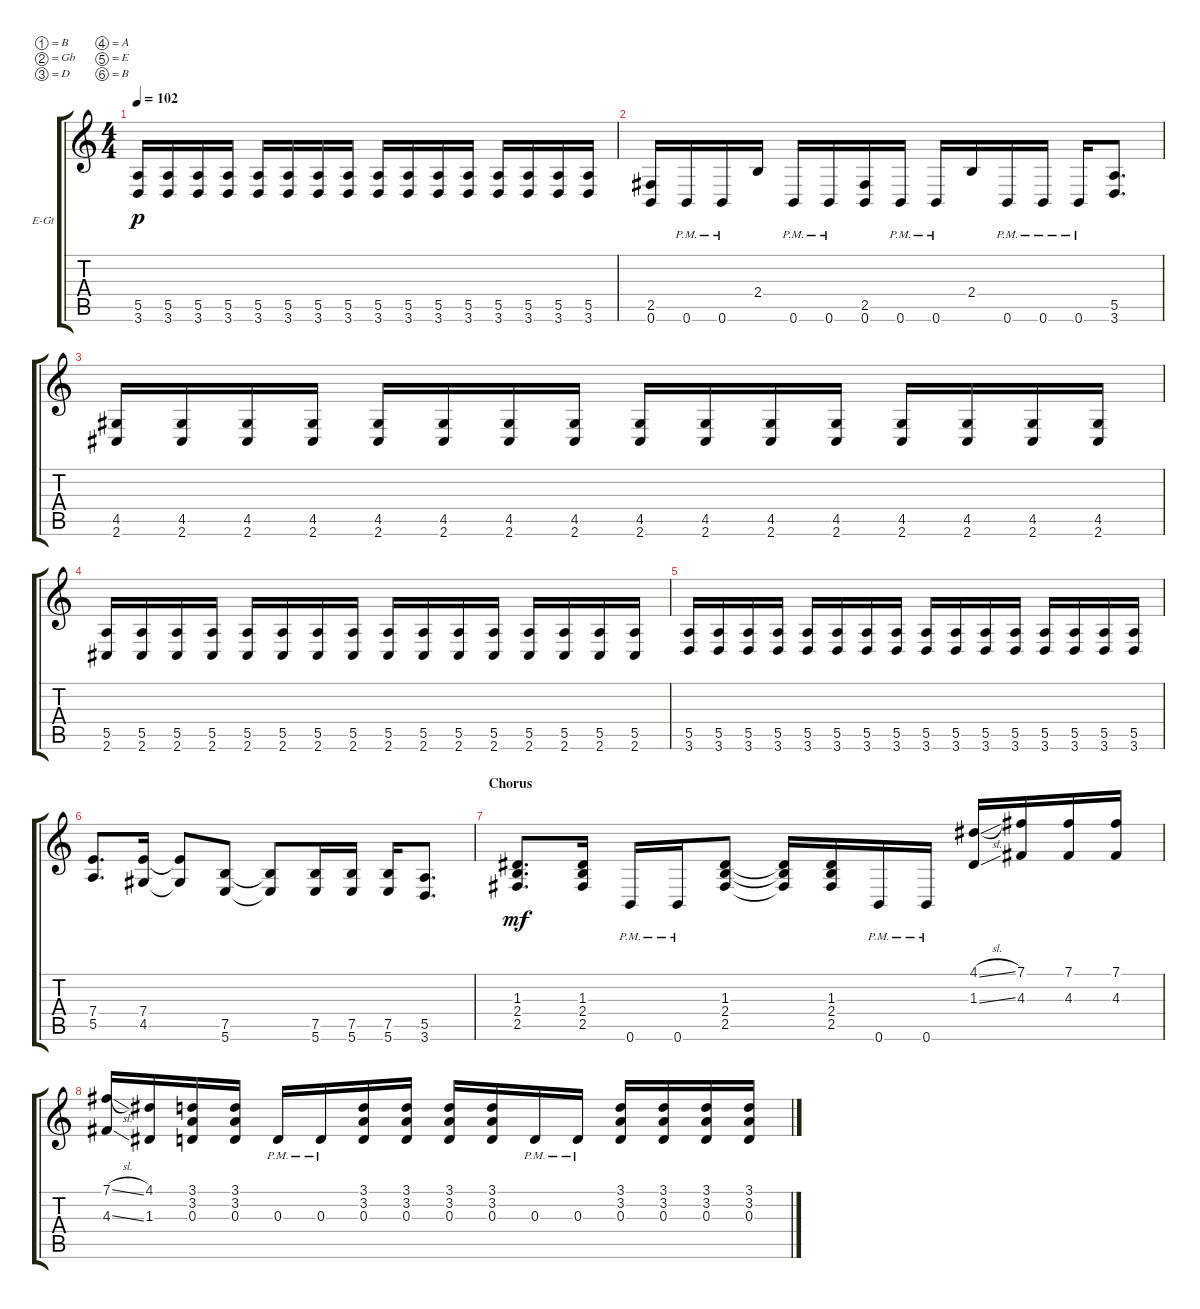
\bracketExtendMode groupsimilarinstruments
\firstSystemTrackNameOrientation horizontal
\otherSystemsTrackNameOrientation horizontal
\track ("Electric Guitar 1" "E-Gt") {instrument distortionguitar}
\staff {score tabs}
\tuning (B3 Gb3 D3 A2 E2 B1)
\ts (4 4)
\tempo 102
\clef g2
\ks c
(5.5 3.6).16{dy p} (5.5 3.6).16 (5.5 3.6).16 (5.5 3.6).16 (5.5 3.6).16 (5.5 3.6).16 (5.5 3.6).16 (5.5 3.6).16 (5.5 3.6).16 (5.5 3.6).16 (5.5 3.6).16 (5.5 3.6).16 (5.5 3.6).16 (5.5 3.6).16 (5.5 3.6).16 (5.5 3.6).16 |
(0.6 2.5).16 0.6{pm}.16 0.6{pm}.16 2.4.16 0.6{pm}.16 0.6{pm}.16 (0.6 2.5).16 0.6{pm}.16 0.6{pm}.16 2.4.16 0.6{pm}.16 0.6{pm}.16 0.6{pm}.16 (3.6 5.5).8{d} |
(2.6 4.5).16 (4.5 2.6).16 (4.5 2.6).16 (4.5 2.6).16 (2.6 4.5).16 (4.5 2.6).16 (4.5 2.6).16 (4.5 2.6).16 (2.6 4.5).16 (4.5 2.6).16 (4.5 2.6).16 (4.5 2.6).16 (2.6 4.5).16 (4.5 2.6).16 (4.5 2.6).16 (4.5 2.6).16 |
(2.6 5.5).16 (5.5 2.6).16 (5.5 2.6).16 (5.5 2.6).16 (2.6 5.5).16 (5.5 2.6).16 (5.5 2.6).16 (5.5 2.6).16 (2.6 5.5).16 (5.5 2.6).16 (5.5 2.6).16 (5.5 2.6).16 (2.6 5.5).16 (5.5 2.6).16 (5.5 2.6).16 (5.5 2.6).16 |
(5.5 3.6).16 (5.5 3.6).16 (5.5 3.6).16 (5.5 3.6).16 (5.5 3.6).16 (5.5 3.6).16 (5.5 3.6).16 (5.5 3.6).16 (5.5 3.6).16 (5.5 3.6).16 (5.5 3.6).16 (5.5 3.6).16 (5.5 3.6).16 (5.5 3.6).16 (5.5 3.6).16 (5.5 3.6).16 |
(5.5 7.4).8{d} (4.5 7.4).16 (4.5{t} 7.4{t}).8 (5.6 7.5).8 (5.6{t} 7.5{t}).8 (5.6 7.5).16 (5.6 7.5).16 (5.6 7.5).16 (3.6 5.5).8{d} |
\section ("" "Chorus")
(2.5 2.4 1.3).8{d dy mf} (2.5 2.4 1.3).16 0.6{pm}.16 0.6{pm}.16 (2.5 2.4 1.3).8 (2.5{t} 2.4{t} 1.3{t}).16 (2.5 2.4 1.3).16 0.6{pm}.16 0.6{pm}.16 (1.3{sl} 4.1{sl}).16 (4.3 7.1).16 (7.1 4.3).16 (7.1 4.3).16 |
(4.3{sl} 7.1{sl}).16 (1.3 4.1).16 (0.3 3.2 3.1).16 (3.1 3.2 0.3).16 0.3{pm}.16 0.3{pm}.16 (0.3 3.2 3.1).16 (0.3 3.2 3.1).16 (0.3 3.2 3.1).16 (0.3 3.2 3.1).16 0.3{pm}.16 0.3{pm}.16 (0.3 3.2 3.1).16 (0.3 3.2 3.1).16 (0.3 3.2 3.1).16 (0.3 3.2 3.1).16
